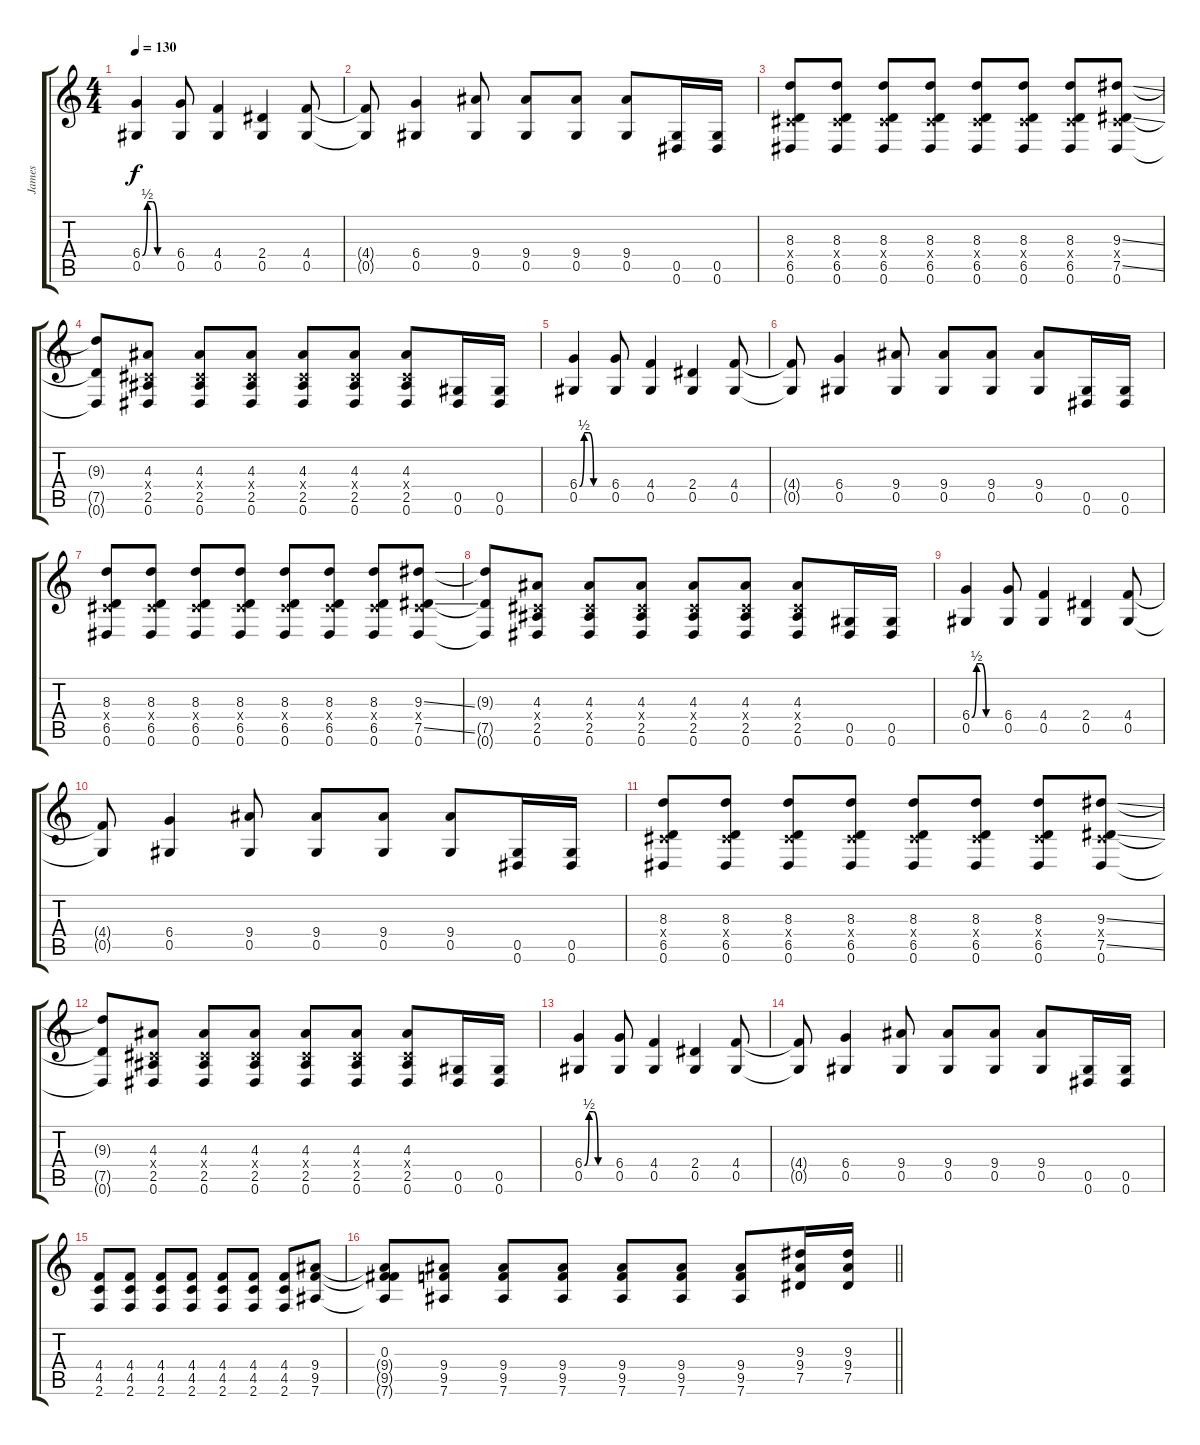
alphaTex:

\track ("James" "James") {instrument acousticguitarsteel}
\staff {score tabs}
\tuning (Eb4 Bb3 Gb3 Db3 Ab2 Eb2) {hide}
\ts (4 4)
\tempo 130
\clef g2
\ks c
(6.4{be (custom 0 0 10 2 20 2 30 0 60 0)} 0.5).4{dy f} (6.4 0.5).8 (4.4 0.5).4 (2.4 0.5).4 (4.4 0.5).8 |
(4.4{t} 0.5{t}).8 (6.4 0.5).4 (9.4 0.5).8 (9.4 0.5).8 (9.4 0.5).8 (9.4 0.5).8 (0.5 0.6).16 (0.5 0.6).16 |
(8.3 0.4{x} 6.5 0.6).8 (8.3 0.4{x} 6.5 0.6).8 (8.3 0.4{x} 6.5 0.6).8 (8.3 0.4{x} 6.5 0.6).8 (8.3 0.4{x} 6.5 0.6).8 (8.3 0.4{x} 6.5 0.6).8 (8.3 0.4{x} 6.5 0.6).8 (9.3{ss} 0.4{x} 7.5{ss} 0.6).8 |
(9.3{t} 7.5{t} 0.6{t}).8 (4.3 0.4{x} 2.5 0.6).8 (4.3 0.4{x} 2.5 0.6).8 (4.3 0.4{x} 2.5 0.6).8 (4.3 0.4{x} 2.5 0.6).8 (4.3 0.4{x} 2.5 0.6).8 (4.3 0.4{x} 2.5 0.6).8 (0.5 0.6).16 (0.5 0.6).16 |
(6.4{be (custom 0 0 10 2 20 2 30 0 60 0)} 0.5).4 (6.4 0.5).8 (4.4 0.5).4 (2.4 0.5).4 (4.4 0.5).8 |
(4.4{t} 0.5{t}).8 (6.4 0.5).4 (9.4 0.5).8 (9.4 0.5).8 (9.4 0.5).8 (9.4 0.5).8 (0.5 0.6).16 (0.5 0.6).16 |
(8.3 0.4{x} 6.5 0.6).8 (8.3 0.4{x} 6.5 0.6).8 (8.3 0.4{x} 6.5 0.6).8 (8.3 0.4{x} 6.5 0.6).8 (8.3 0.4{x} 6.5 0.6).8 (8.3 0.4{x} 6.5 0.6).8 (8.3 0.4{x} 6.5 0.6).8 (9.3{ss} 0.4{x} 7.5{ss} 0.6).8 |
(9.3{t} 7.5{t} 0.6{t}).8 (4.3 0.4{x} 2.5 0.6).8 (4.3 0.4{x} 2.5 0.6).8 (4.3 0.4{x} 2.5 0.6).8 (4.3 0.4{x} 2.5 0.6).8 (4.3 0.4{x} 2.5 0.6).8 (4.3 0.4{x} 2.5 0.6).8 (0.5 0.6).16 (0.5 0.6).16 |
(6.4{be (custom 0 0 10 2 20 2 30 0 60 0)} 0.5).4 (6.4 0.5).8 (4.4 0.5).4 (2.4 0.5).4 (4.4 0.5).8 |
(4.4{t} 0.5{t}).8 (6.4 0.5).4 (9.4 0.5).8 (9.4 0.5).8 (9.4 0.5).8 (9.4 0.5).8 (0.5 0.6).16 (0.5 0.6).16 |
(8.3 0.4{x} 6.5 0.6).8 (8.3 0.4{x} 6.5 0.6).8 (8.3 0.4{x} 6.5 0.6).8 (8.3 0.4{x} 6.5 0.6).8 (8.3 0.4{x} 6.5 0.6).8 (8.3 0.4{x} 6.5 0.6).8 (8.3 0.4{x} 6.5 0.6).8 (9.3{ss} 0.4{x} 7.5{ss} 0.6).8 |
(9.3{t} 7.5{t} 0.6{t}).8 (4.3 0.4{x} 2.5 0.6).8 (4.3 0.4{x} 2.5 0.6).8 (4.3 0.4{x} 2.5 0.6).8 (4.3 0.4{x} 2.5 0.6).8 (4.3 0.4{x} 2.5 0.6).8 (4.3 0.4{x} 2.5 0.6).8 (0.5 0.6).16 (0.5 0.6).16 |
(6.4{be (custom 0 0 10 2 20 2 30 0 60 0)} 0.5).4 (6.4 0.5).8 (4.4 0.5).4 (2.4 0.5).4 (4.4 0.5).8 |
(4.4{t} 0.5{t}).8 (6.4 0.5).4 (9.4 0.5).8 (9.4 0.5).8 (9.4 0.5).8 (9.4 0.5).8 (0.5 0.6).16 (0.5 0.6).16 |
(4.4 4.5 2.6).8 (4.4 4.5 2.6).8 (4.4 4.5 2.6).8 (4.4 4.5 2.6).8 (4.4 4.5 2.6).8 (4.4 4.5 2.6).8 (4.4 4.5 2.6).8 (9.4 9.5 7.6).8 |
\barLineRight lightlight
(0.3 9.4{t} 9.5{t} 7.6{t}).8 (9.4 9.5 7.6).8 (9.4 9.5 7.6).8 (9.4 9.5 7.6).8 (9.4 9.5 7.6).8 (9.4 9.5 7.6).8 (9.4 9.5 7.6).8 (9.3 9.4 7.5).16 (9.3 9.4 7.5).16
